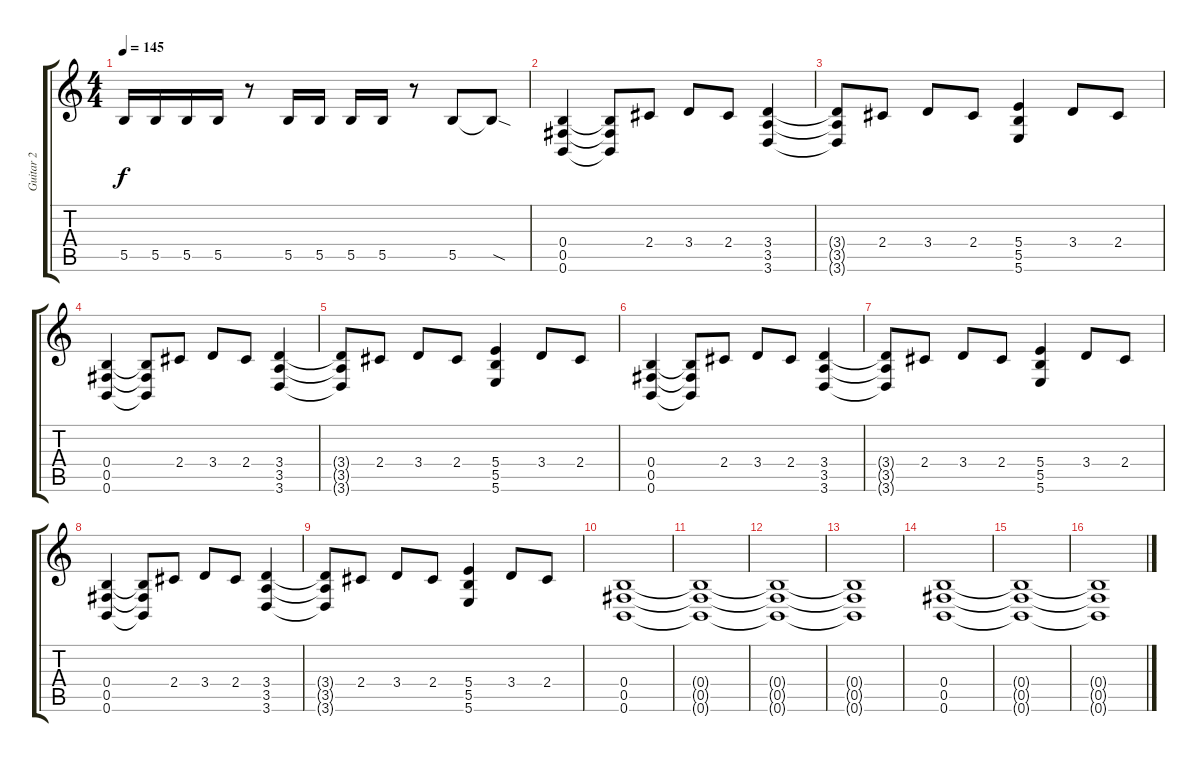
\track ("Guitar 2" "Guitar 2") {instrument distortionguitar}
\staff {score tabs}
\tuning (Db4 Ab3 E3 B2 Gb2 B1) {hide}
\ts (4 4)
\tempo 145
\clef g2
\ks c
5.5.16{dy f} 5.5.16 5.5.16 5.5.16 r.8 5.5.16 5.5.16 5.5.16 5.5.16 r.8 5.5.8 5.5{sod t}.8 |
(0.4 0.5 0.6).4 (0.4{t} 0.5{t} 0.6{t}).8 2.4.8 3.4.8 2.4.8 (3.4 3.5 3.6).4 |
(3.4{t} 3.5{t} 3.6{t}).8 2.4.8 3.4.8 2.4.8 (5.4 5.5 5.6).4 3.4.8 2.4.8 |
(0.4 0.5 0.6).4 (0.4{t} 0.5{t} 0.6{t}).8 2.4.8 3.4.8 2.4.8 (3.4 3.5 3.6).4 |
(3.4{t} 3.5{t} 3.6{t}).8 2.4.8 3.4.8 2.4.8 (5.4 5.5 5.6).4 3.4.8 2.4.8 |
(0.4 0.5 0.6).4 (0.4{t} 0.5{t} 0.6{t}).8 2.4.8 3.4.8 2.4.8 (3.4 3.5 3.6).4 |
(3.4{t} 3.5{t} 3.6{t}).8 2.4.8 3.4.8 2.4.8 (5.4 5.5 5.6).4 3.4.8 2.4.8 |
(0.4 0.5 0.6).4 (0.4{t} 0.5{t} 0.6{t}).8 2.4.8 3.4.8 2.4.8 (3.4 3.5 3.6).4 |
(3.4{t} 3.5{t} 3.6{t}).8 2.4.8 3.4.8 2.4.8 (5.4 5.5 5.6).4 3.4.8 2.4.8 |
(0.4 0.5 0.6).1 |
(0.4{t} 0.5{t} 0.6{t}).1 |
(0.4{t} 0.5{t} 0.6{t}).1 |
(0.4{t} 0.5{t} 0.6{t}).1 |
(0.4 0.5 0.6).1 |
(0.4{t} 0.5{t} 0.6{t}).1 |
(0.4{t} 0.5{t} 0.6{t}).1
